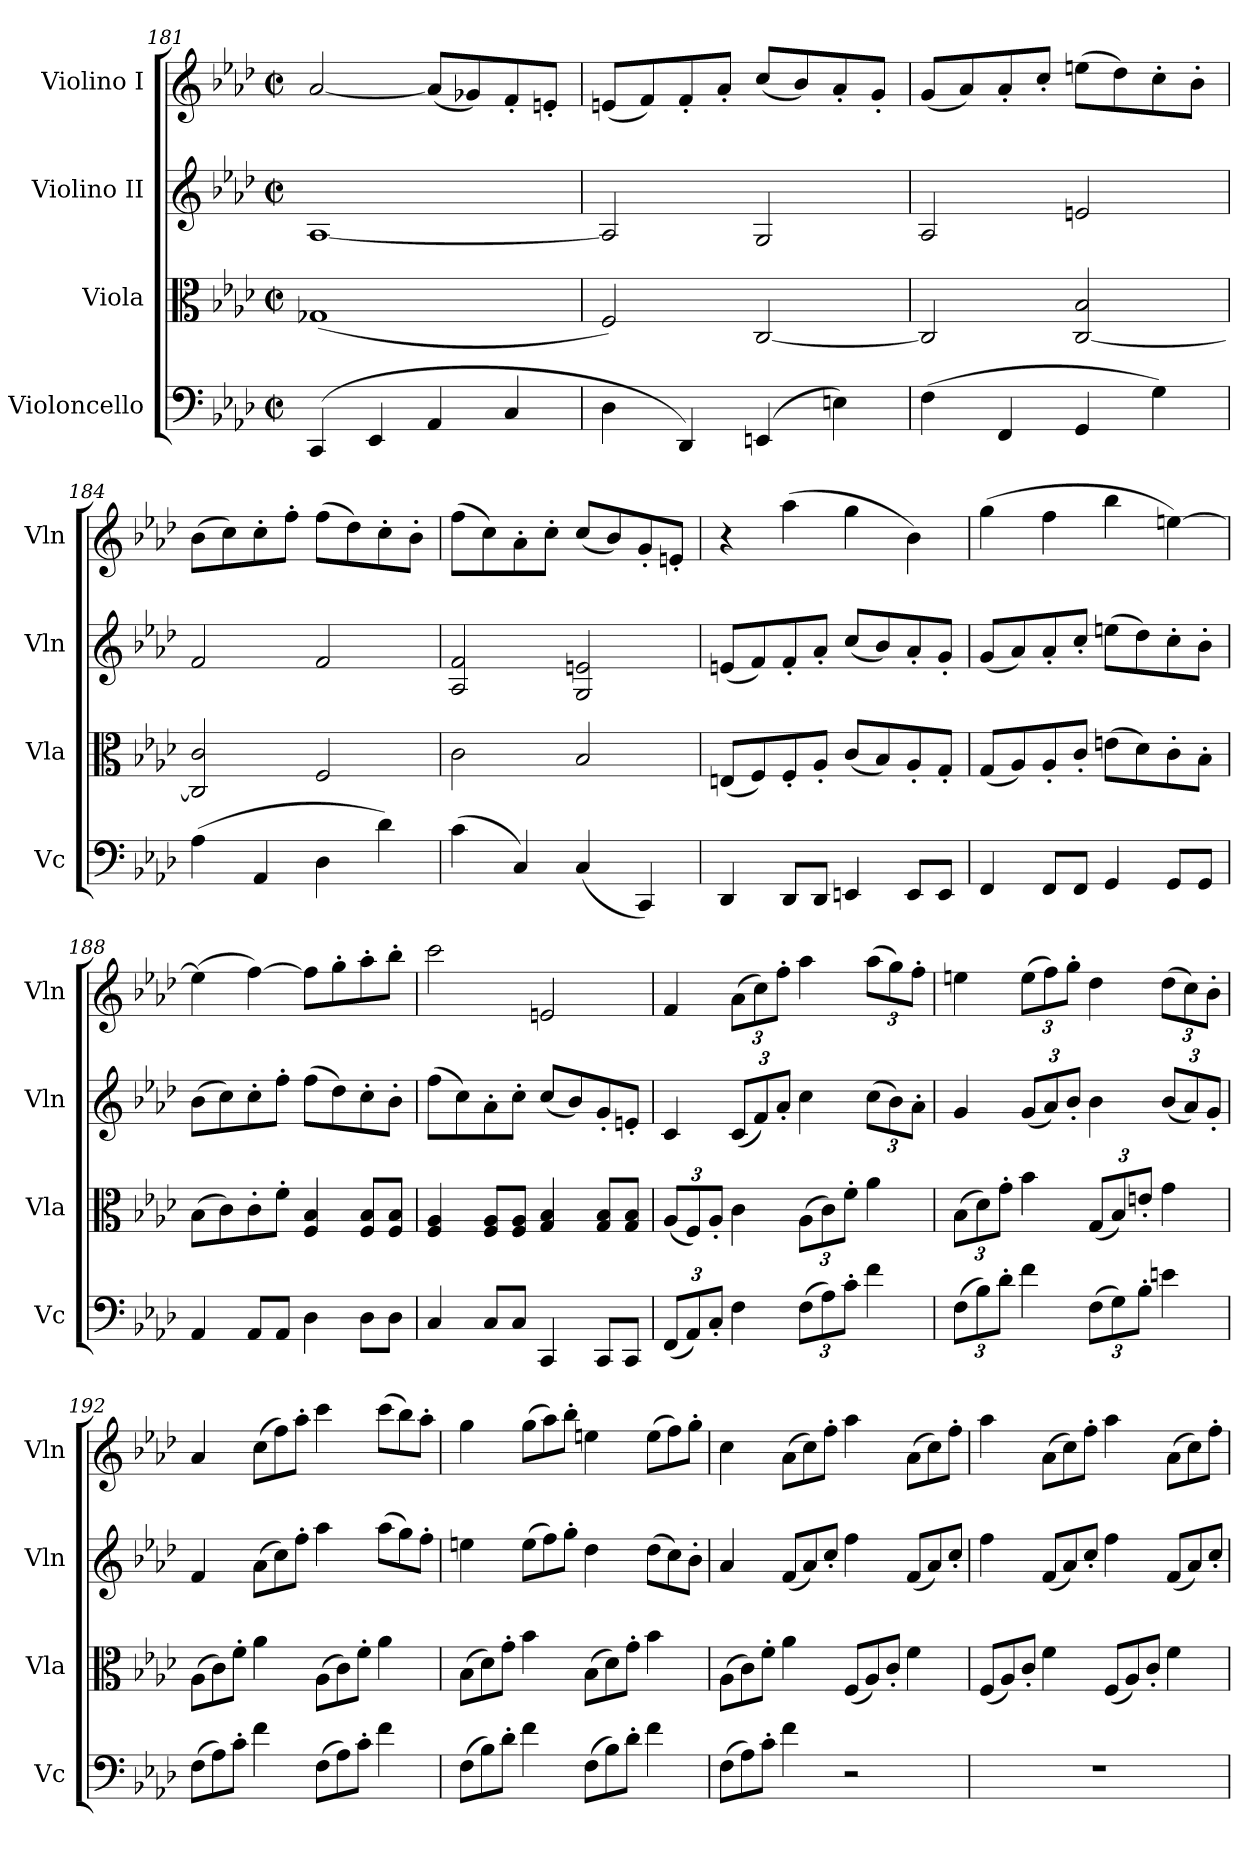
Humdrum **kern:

**kern	**kern	**kern	**kern
*part4	*part3	*part2	*part1
*staff4	*staff3	*staff2	*staff1
*I"Violoncello	*I"Viola	*I"Violino II	*I"Violino I
*I'Vc	*I'Vla	*I'Vln	*I'Vln
*clefF4	*clefC3	*clefG2	*clefG2
*k[b-e-a-d-]	*k[b-e-a-d-]	*k[b-e-a-d-]	*k[b-e-a-d-]
*M2/2	*M2/2	*M2/2	*M2/2
*met(c|)	*met(c|)	*met(c|)	*met(c|)
=181	=181	=181	=181
(4CC/	(1G-X	[1A-	[2a-/
4EE-/	.	.	.
4AA-/	.	.	(8a-/L]
.	.	.	8g-X/)
4C/	.	.	8f'/
.	.	.	8en'/J
=182	=182	=182	=182
4D-\	2F/)	2A-/]	(8en/L
.	.	.	8f/)
4DD-/)	.	.	8f'/
.	.	.	8a-'/J
(4EEn/	[2C/	2G/	(8cc/L
.	.	.	8b-/)
4En\)	.	.	8a-'/
.	.	.	8g'/J
!!LO:LB:g=z
=183	=183	=183	=183
(4F\	2C/]	2A-/	(8g/L
.	.	.	8a-/)
4FF/	.	.	8a-'/
.	.	.	8cc'/J
4GG/	[2C/ 2B-/	2en/	(8een\L
.	.	.	8dd-\)
4G\)	.	.	8cc'\
.	.	.	8b-'\J
=184	=184	=184	=184
(4A-\	2C/] 2c/	2f/	(8b-\L
.	.	.	8cc\)
4AA-/	.	.	8cc'\
.	.	.	8ff'\J
4D-\	2F/	2f/	(8ff\L
.	.	.	8dd-\)
4d-\)	.	.	8cc'\
.	.	.	8b-'\J
=185	=185	=185	=185
(4c\	2c\	2A-/ 2f/	(8ff\L
.	.	.	8cc\)
4C/)	.	.	8a-'\
.	.	.	8cc'\J
(4C/	2B-/	2G/ 2en/	(8cc/L
.	.	.	8b-/)
4CC/)	.	.	8g'/
.	.	.	8en'/J
=186	=186	=186	=186
4DD-/	(8En/L	(8en/L	4r
.	8F/)	8f/)	.
8DD-/L	8F'/	8f'/	(4aa-\
8DD-/J	8A-'/J	8a-'/J	.
4EEn/	(8c/L	(8cc/L	4gg\
.	8B-/)	8b-/)	.
8EE/L	8A-'/	8a-'/	4b-\)
8EE/J	8G'/J	8g'/J	.
=187	=187	=187	=187
4FF/	(8G/L	(8g/L	(4gg\
.	8A-/)	8a-/)	.
8FF/L	8A-'/	8a-'/	4ff\
8FF/J	8c'/J	8cc'/J	.
4GG/	(8en\L	(8een\L	4bb-\
.	8d-\)	8dd-\)	.
8GG/L	8c'\	8cc'\	[4een\)
8GG/J	8B-'\J	8b-'\J	.
=188	=188	=188	=188
4AA-/	(8B-\L	(8b-\L	(4ee\]
.	8c\)	8cc\)	.
8AA-/L	8c'\	8cc'\	[4ff\)
8AA-/J	8f'\J	8ff'\J	.
4D-\	4F/ 4B-/	(8ff\L	8ff\L]
.	.	8dd-\)	8gg'\
8D-\L	8F/ 8B-/L	8cc'\	8aa-'\
8D-\J	8F/ 8B-/J	8b-'\J	8bb-'\J
=189	=189	=189	=189
4C/	4F/ 4A-/	(8ff\L	2ccc\
.	.	8cc\)	.
8C/L	8F/ 8A-/L	8a-'\	.
8C/J	8F/ 8A-/J	8cc'\J	.
4CC/	4G/ 4B-/	(8cc/L	2en/
.	.	8b-/)	.
8CC/L	8G/ 8B-/L	8g'/	.
8CC/J	8G/ 8B-/J	8en'/J	.
!!LO:PB:g=z
=190	=190	=190	=190
*Xbrackettup	*Xbrackettup	*	*
(12FF/L	(12A-/L	4c/	4f/
12AA-/)	12F/)	.	.
12C'/J	12A-'/J	.	.
*	*	*Xbrackettup	*Xbrackettup
4F\	4c\	(12c/L	(12a-\L
.	.	12f/)	12cc\)
.	.	12a-'/J	12ff'\J
(12F\L	(12A-\L	4cc\	4aa-\
12A-\)	12c\)	.	.
12c'\J	12f'\J	.	.
4f\	4a-\	(12cc\L	(12aa-\L
.	.	12b-\)	12gg\)
.	.	12a-'\J	12ff'\J
=191	=191	=191	=191
(12F\L	(12B-\L	4g/	4een\
12B-\)	12d-\)	.	.
12d-'\J	12g'\J	.	.
4f\	4b-\	(12g/L	(12ee\L
.	.	12a-/)	12ff\)
.	.	12b-'/J	12gg'\J
(12F\L	(12G/L	4b-\	4dd-\
12G\)	12B-/)	.	.
12B-'\J	12en'/J	.	.
4en\	4g\	(12b-/L	(12dd-\L
.	.	12a-/)	12cc\)
.	.	12g'/J	12b-'\J
=192	=192	=192	=192
*Xtuplet	*Xtuplet	*	*
(12F\L	(12A-\L	4f/	4a-/
12A-\)	12c\)	.	.
12c'\J	12f'\J	.	.
*	*	*Xtuplet	*Xtuplet
4f\	4a-\	(12a-\L	(12cc\L
.	.	12cc\)	12ff\)
.	.	12ff'\J	12aa-'\J
(12F\L	(12A-\L	4aa-\	4ccc\
12A-\)	12c\)	.	.
12c'\J	12f'\J	.	.
4f\	4a-\	(12aa-\L	(12ccc\L
.	.	12gg\)	12bb-\)
.	.	12ff'\J	12aa-'\J
=193	=193	=193	=193
(12F\L	(12B-\L	4een\	4gg\
12B-\)	12d-\)	.	.
12d-'\J	12g'\J	.	.
4f\	4b-\	(12ee\L	(12gg\L
.	.	12ff\)	12aa-\)
.	.	12gg'\J	12bb-'\J
(12F\L	(12B-\L	4dd-\	4een\
12B-\)	12d-\)	.	.
12d-'\J	12g'\J	.	.
4f\	4b-\	(12dd-\L	(12ee\L
.	.	12cc\)	12ff\)
.	.	12b-'\J	12gg'\J
=194	=194	=194	=194
(12F\L	(12A-\L	4a-/	4cc\
12A-\)	12c\)	.	.
12c'\J	12f'\J	.	.
4f\	4a-\	(12f/L	(12a-\L
.	.	12a-/)	12cc\)
.	.	12cc'/J	12ff'\J
2r	(12F/L	4ff\	4aa-\
.	12A-/)	.	.
.	12c'/J	.	.
.	4f\	(12f/L	(12a-\L
.	.	12a-/)	12cc\)
.	.	12cc'/J	12ff'\J
!!LO:LB:g=z
=195	=195	=195	=195
1r	(12F/L	4ff\	4aa-\
.	12A-/)	.	.
.	12c'/J	.	.
.	4f\	(12f/L	(12a-\L
.	.	12a-/)	12cc\)
.	.	12cc'/J	12ff'\J
.	(12F/L	4ff\	4aa-\
.	12A-/)	.	.
.	12c'/J	.	.
.	4f\	(12f/L	(12a-\L
.	.	12a-/)	12cc\)
.	.	12cc'/J	12ff'\J
=	=	=	=
*-	*-	*-	*-
